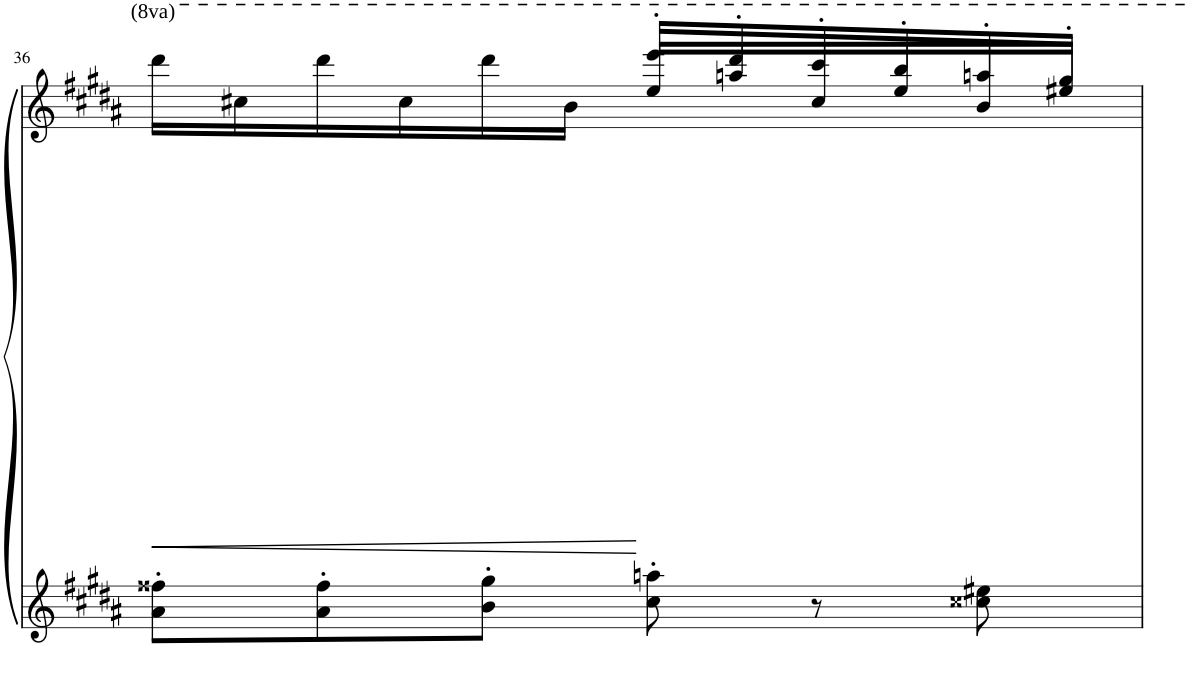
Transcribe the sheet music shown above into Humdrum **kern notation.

**kern	**kern	**dynam
*part1	*part1	*part1
*staff2	*staff1	*staff1/2
*I"Piano	*	*
*I'Pno	*	*
!!LO:PB:g=z
*clefG2	*clefG2	*
*k[f#c#g#d#a#]	*k[f#c#g#d#a#]	*
*M6/8	*M6/8	*
=36	=36	=36
!	!	!LO:HP:b
*	*^	*
8a#\' 8ff##X\'L	16dddd#'\LL	4.ryy	<
.	16ccc#X'\	.	.
8a#\' 8ff##\'	16dddd#'\	.	.
.	16ccc#'\	.	.
8b\' 8gg#\'J	16dddd#'\	.	.
.	16bb'\JJ	.	.
8cc#\' 8aan\'	16eee'/LL	16eeee'/LL	[
.	16aaan'/	16dddd#'/	.
8r	16ccc#'/	16cccc#'/	.
.	16eee'/	16bbb'/	.
8cc##X\ 8ee#X\	16bb'/	16aaan'/	.
.	16eee#X'/JJ	16ggg#'/JJ	.
*	*v	*v	*
=	=	=
*-	*-	*-
